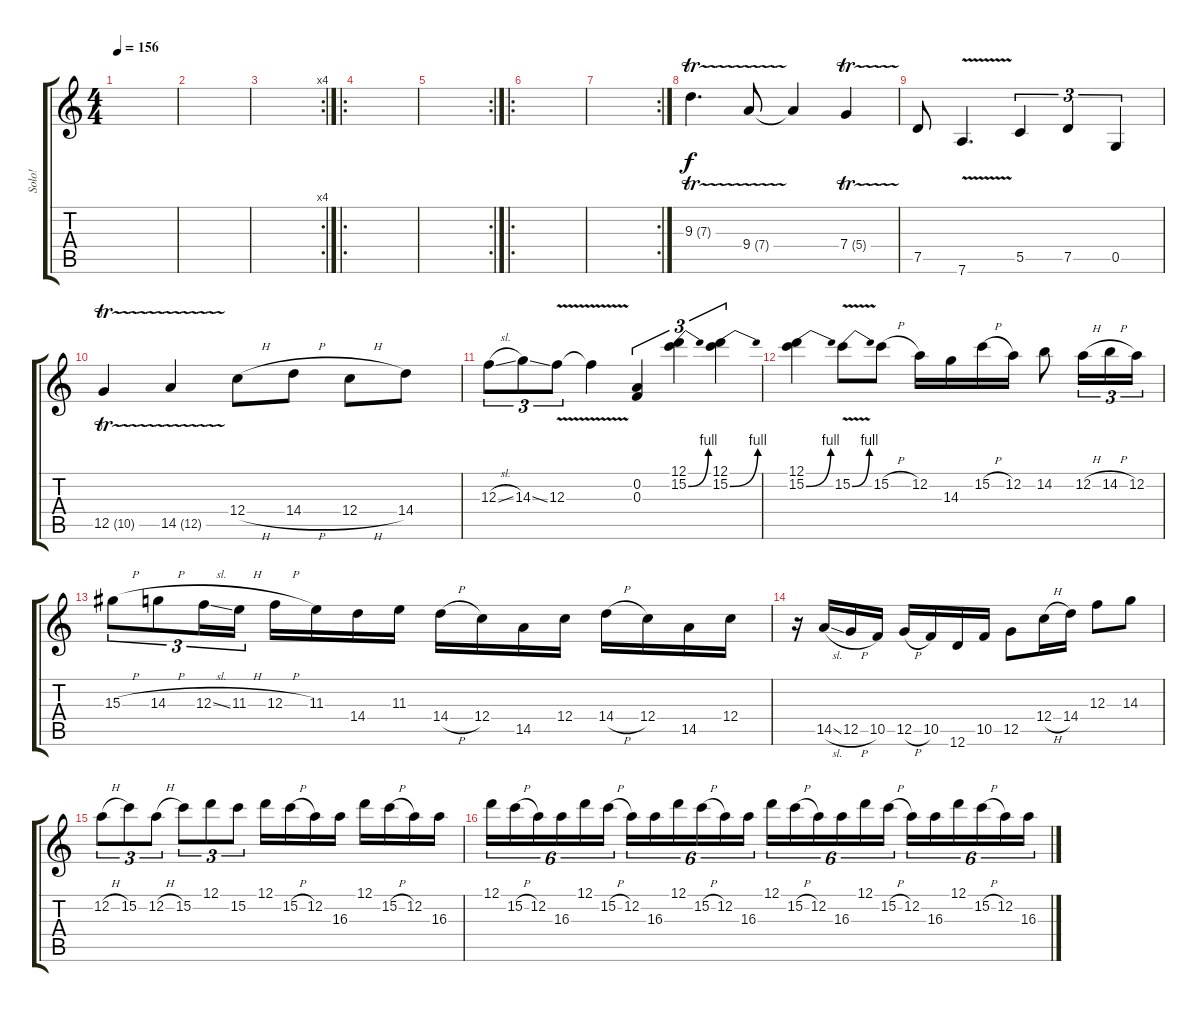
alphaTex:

\track ("Solo!" "Solo!") {instrument distortionguitar}
\staff {score tabs}
\tuning (D4 A3 F3 C3 G2 D2) {hide}
\ts (4 4)
\tempo 156
\clef g2
\ks c
|
|
\rc 4
|
\ro
|
\rc 2
|
\ro
|
\rc 2
|
9.3{tr (7 32)}.4{d} 9.4{tr (7 32)}.8 9.4{t}.4 7.4{tr (5 32)}.4 |
7.5.8 7.6{v}.4{d} 5.5.4{tu (3 2)} 7.5.4{tu (3 2)} 0.5.4{tu (3 2)} |
12.5{tr (10 32)}.4 14.5{tr (12 32)}.4 12.4{h}.8 14.4{h}.8 12.4{h}.8 14.4.8 |
12.3{sl}.8{tu (3 2)} 14.3{ss}.8{tu (3 2)} 12.3{v}.8{tu (3 2)} 12.3{t}.4 (0.2 0.3).4{tu (3 2)} (12.1 15.2{be (bend 0 0 60 4)}).4{tu (3 2)} (12.1 15.2{be (bend 0 0 60 4)}).4{tu (3 2)} |
(12.1 15.2{be (bend 0 0 60 4)}).4 15.2{be (bend 0 0 60 4) v}.8 15.2{h}.8 12.2.16 14.3.16 15.2{h}.16 12.2.16 14.2.8 12.2{h}.16{tu (3 2)} 14.2{h}.16{tu (3 2)} 12.2.16{tu (3 2)} |
15.3{h}.8{tu (3 2)} 14.3{h}.8{tu (3 2)} 12.3{sl}.16{tu (3 2)} 11.3{h}.16{tu (3 2)} 12.3{h}.16 11.3.16 14.4.16 11.3.16 14.4{h}.16 12.4.16 14.5.16 12.4.16 14.4{h}.16 12.4.16 14.5.16 12.4.16 |
r.16 14.5{sl}.16 12.5{h}.16 10.5.16 12.5{h}.16 10.5.16 12.6.16 10.5.16 12.5.8 12.4{h}.16 14.4.16 12.3.8 14.3.8 |
12.2{h}.8{tu (3 2)} 15.2.8{tu (3 2)} 12.2{h}.8{tu (3 2)} 15.2.8{tu (3 2)} 12.1.8{tu (3 2)} 15.2.8{tu (3 2)} 12.1.16 15.2{h}.16 12.2.16 16.3.16 12.1.16 15.2{h}.16 12.2.16 16.3.16 |
12.1.16{tu (6 4)} 15.2{h}.16{tu (6 4)} 12.2.16{tu (6 4)} 16.3.16{tu (6 4)} 12.1.16{tu (6 4)} 15.2{h}.16{tu (6 4)} 12.2.16{tu (6 4)} 16.3.16{tu (6 4)} 12.1.16{tu (6 4)} 15.2{h}.16{tu (6 4)} 12.2.16{tu (6 4)} 16.3.16{tu (6 4)} 12.1.16{tu (6 4)} 15.2{h}.16{tu (6 4)} 12.2.16{tu (6 4)} 16.3.16{tu (6 4)} 12.1.16{tu (6 4)} 15.2{h}.16{tu (6 4)} 12.2.16{tu (6 4)} 16.3.16{tu (6 4)} 12.1.16{tu (6 4)} 15.2{h}.16{tu (6 4)} 12.2.16{tu (6 4)} 16.3.16{tu (6 4)}
